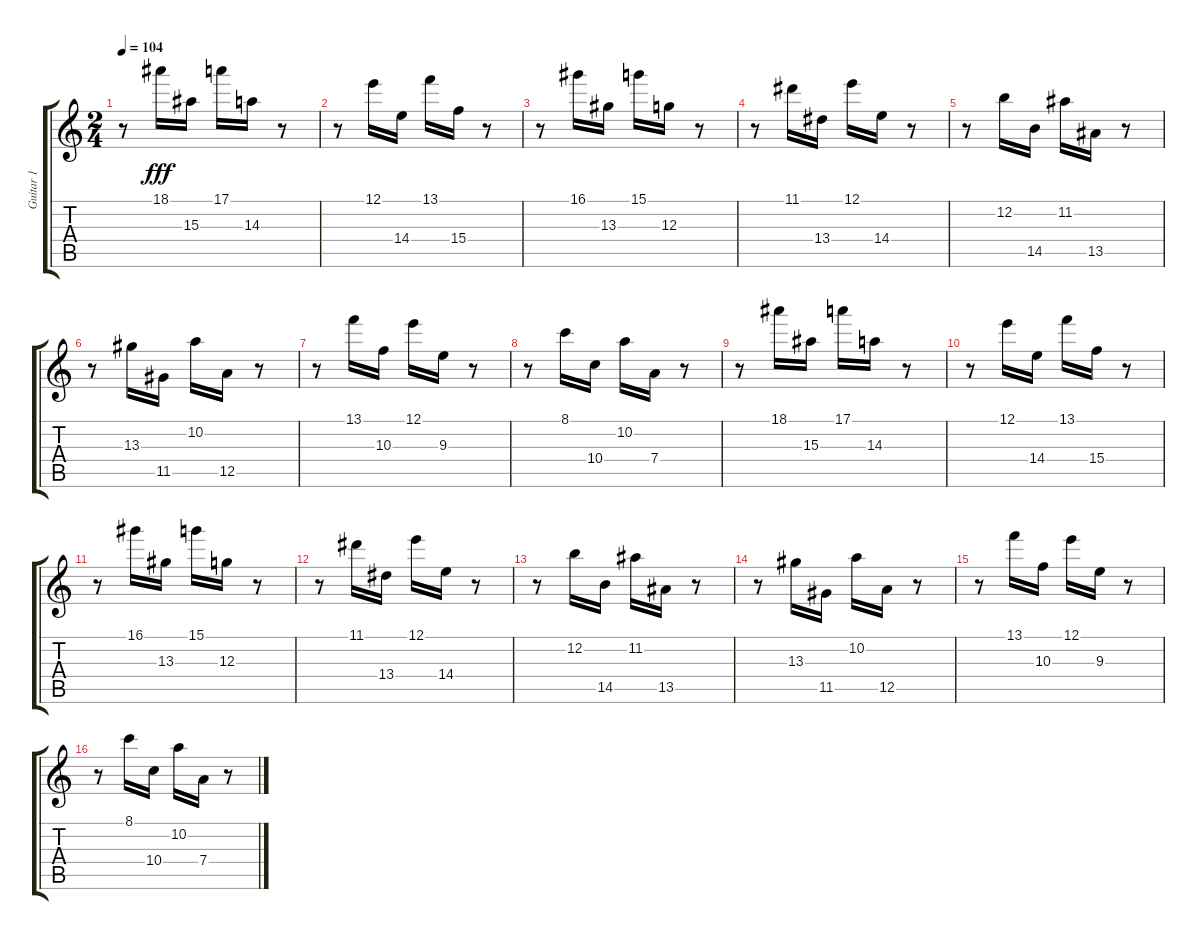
\track ("Guitar 1" "Guitar 1") {instrument acousticguitarnylon}
\staff {score tabs}
\tuning (E4 B3 G3 D3 A2 E2) {hide}
\ts (2 4)
\tempo 104
\clef g2
\ks c
r.8{dy fff} 18.1.16 15.3.16 17.1.16 14.3.16 r.8 |
r.8 12.1.16 14.4.16 13.1.16 15.4.16 r.8 |
r.8 16.1.16 13.3.16 15.1.16 12.3.16 r.8 |
r.8 11.1.16 13.4.16 12.1.16 14.4.16 r.8 |
r.8 12.2.16 14.5.16 11.2.16 13.5.16 r.8 |
r.8 13.3.16 11.5.16 10.2.16 12.5.16 r.8 |
r.8 13.1.16 10.3.16 12.1.16 9.3.16 r.8 |
r.8 8.1.16 10.4.16 10.2.16 7.4.16 r.8 |
r.8 18.1.16 15.3.16 17.1.16 14.3.16 r.8 |
r.8 12.1.16 14.4.16 13.1.16 15.4.16 r.8 |
r.8 16.1.16 13.3.16 15.1.16 12.3.16 r.8 |
r.8 11.1.16 13.4.16 12.1.16 14.4.16 r.8 |
r.8 12.2.16 14.5.16 11.2.16 13.5.16 r.8 |
r.8 13.3.16 11.5.16 10.2.16 12.5.16 r.8 |
r.8 13.1.16 10.3.16 12.1.16 9.3.16 r.8 |
r.8 8.1.16 10.4.16 10.2.16 7.4.16 r.8
